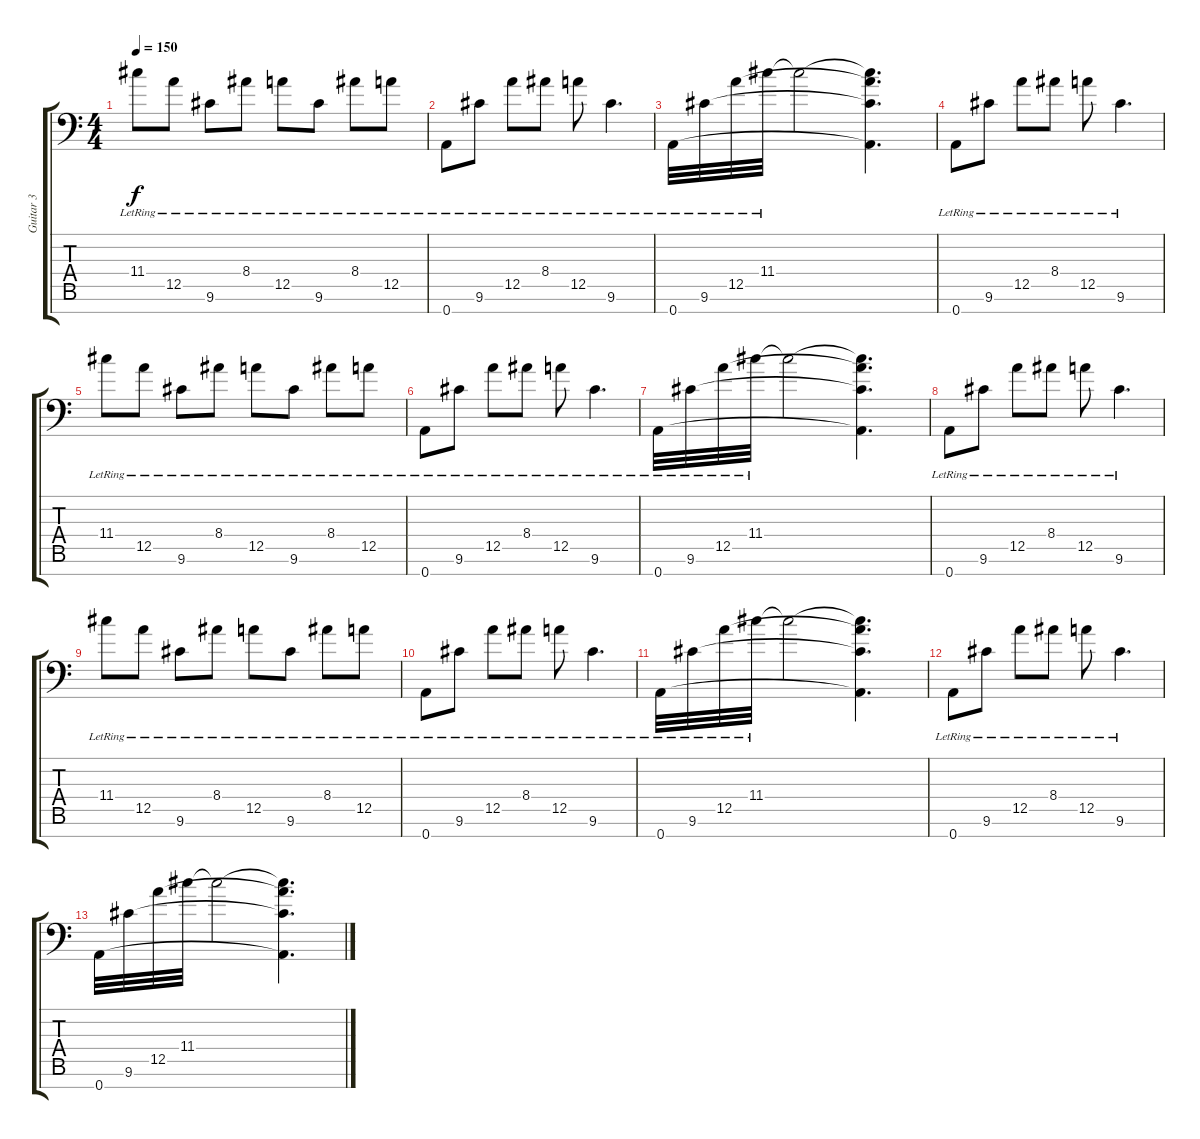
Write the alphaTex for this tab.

\track ("Guitar 3" "Guitar 3") {instrument distortionguitar}
\staff {score tabs}
\tuning (E4 B3 G3 D3 A2 E2 A1) {hide}
\ts (4 4)
\tempo 150
\clef f4
\ks c
11.4{lr}.8{dy f} 12.5{lr}.8 9.6{lr}.8 8.4{lr}.8 12.5{lr}.8 9.6{lr}.8 8.4{lr}.8 12.5{lr}.8 |
0.7{lr}.8 9.6{lr}.8 12.5{lr}.8 8.4{lr}.8 12.5{lr}.8 9.6{lr}.4{d} |
0.7{lr}.32 9.6{lr}.32 12.5{lr}.32 11.4{lr}.32 11.4{t}.2 (11.4{t} 12.5{t} 9.6{t} 0.7{t}).4{d} |
0.7{lr}.8 9.6{lr}.8 12.5{lr}.8 8.4{lr}.8 12.5{lr}.8 9.6{lr}.4{d} |
11.4{lr}.8 12.5{lr}.8 9.6{lr}.8 8.4{lr}.8 12.5{lr}.8 9.6{lr}.8 8.4{lr}.8 12.5{lr}.8 |
0.7{lr}.8 9.6{lr}.8 12.5{lr}.8 8.4{lr}.8 12.5{lr}.8 9.6{lr}.4{d} |
0.7{lr}.32 9.6{lr}.32 12.5{lr}.32 11.4{lr}.32 11.4{t}.2 (11.4{t} 12.5{t} 9.6{t} 0.7{t}).4{d} |
0.7{lr}.8 9.6{lr}.8 12.5{lr}.8 8.4{lr}.8 12.5{lr}.8 9.6{lr}.4{d} |
11.4{lr}.8 12.5{lr}.8 9.6{lr}.8 8.4{lr}.8 12.5{lr}.8 9.6{lr}.8 8.4{lr}.8 12.5{lr}.8 |
0.7{lr}.8 9.6{lr}.8 12.5{lr}.8 8.4{lr}.8 12.5{lr}.8 9.6{lr}.4{d} |
0.7{lr}.32 9.6{lr}.32 12.5{lr}.32 11.4{lr}.32 11.4{t}.2 (11.4{t} 12.5{t} 9.6{t} 0.7{t}).4{d} |
0.7{lr}.8 9.6{lr}.8 12.5{lr}.8 8.4{lr}.8 12.5{lr}.8 9.6{lr}.4{d} |
0.7.32 9.6.32 12.5.32 11.4.32 11.4{t}.2 (11.4{t} 12.5{t} 9.6{t} 0.7{t}).4{d}
